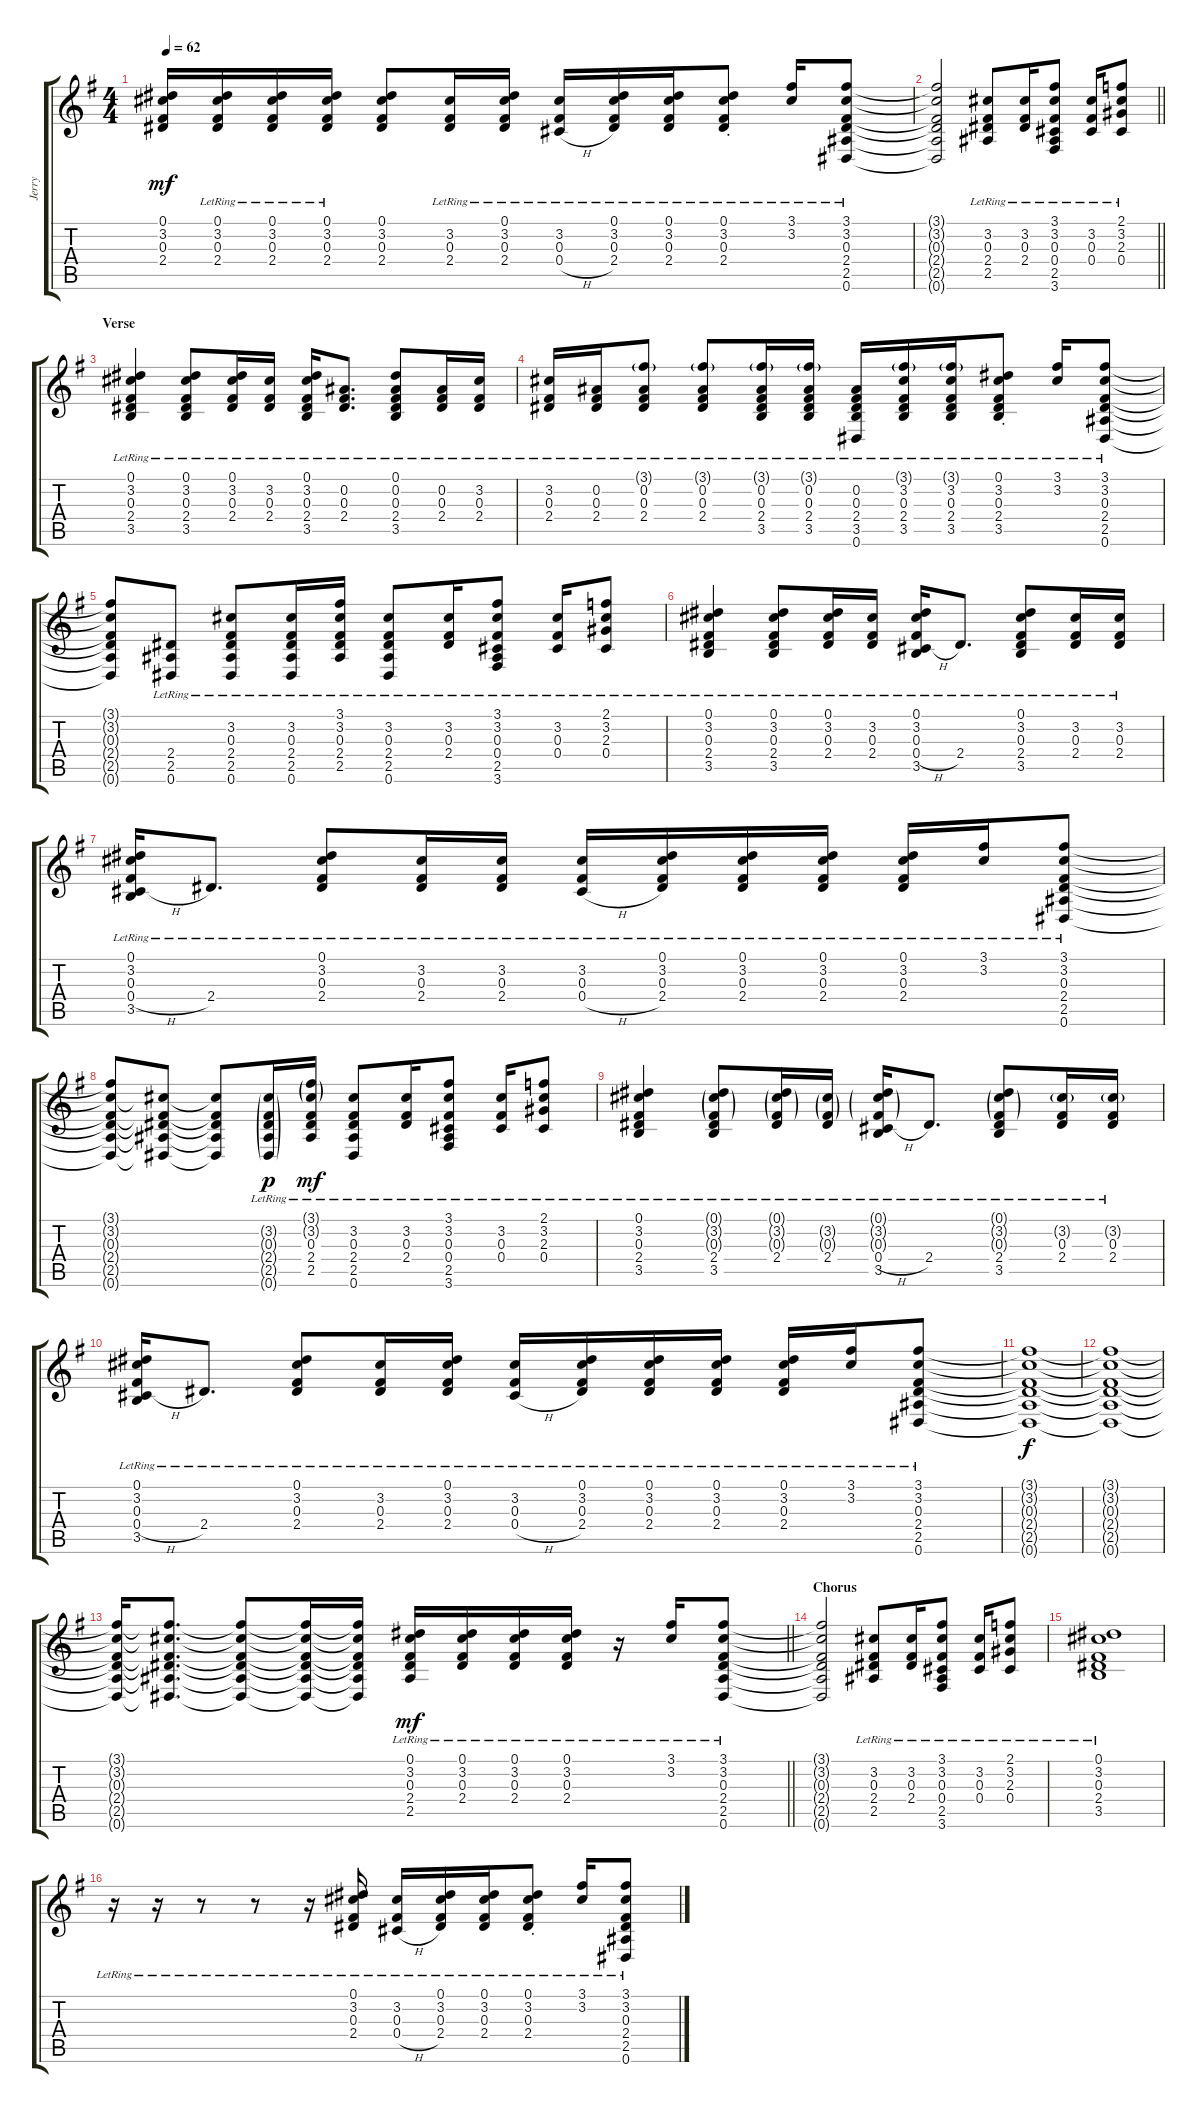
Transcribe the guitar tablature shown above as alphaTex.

\track ("Jerry" "Jerry") {instrument acousticguitarnylon}
\staff {score tabs}
\tuning (Eb4 Bb3 Gb3 Db3 Ab2 Eb2) {hide}
\ts (4 4)
\tempo 62
\clef g2
\ks eminor
(0.1 3.2 0.3 2.4).16{dy mf} (0.1{lr} 3.2{lr} 0.3{lr} 2.4{lr}).16 (0.1{lr} 3.2{lr} 0.3{lr} 2.4{lr}).16 (0.1{lr} 3.2{lr} 0.3{lr} 2.4{lr}).16 (0.1 3.2 0.3 2.4).8 (3.2{lr} 0.3{lr} 2.4{lr}).16 (0.1{lr} 3.2{lr} 0.3{lr} 2.4{lr}).16 (3.2{lr} 0.3{lr} 0.4{h lr}).16 (0.1{lr} 3.2{lr} 0.3{lr} 2.4{lr}).16 (0.1{lr} 3.2{lr} 0.3{lr} 2.4{lr}).16 (0.1{st lr} 3.2{st lr} 0.3{st lr} 2.4{st lr}).8 (3.1{lr} 3.2{lr}).16 (3.1{lr} 3.2{lr} 0.3{lr} 2.4{lr} 2.5{lr} 0.6{lr}).8 |
\barLineRight lightlight
(3.1{t} 3.2{t} 0.3{t} 2.4{t} 2.5{t} 0.6{t}).2 (3.2{lr} 0.3{lr} 2.4{lr} 2.5{lr}).8 (3.2{lr} 0.3{lr} 2.4{lr}).16 (3.1{lr} 3.2{lr} 0.3{lr} 0.4{lr} 2.5{lr} 3.6{lr}).8 (3.2{lr} 0.3{lr} 0.4{lr}).16 (2.1{lr} 3.2{lr} 2.3{lr} 0.4{lr}).8 |
\section ("" "Verse")
(0.1{lr} 3.2{lr} 0.3{lr} 2.4{lr} 3.5{lr}).4 (0.1{lr} 3.2{lr} 0.3{lr} 2.4{lr} 3.5{lr}).8 (0.1{lr} 3.2{lr} 0.3{lr} 2.4{lr}).16 (3.2{lr} 0.3{lr} 2.4{lr}).16 (0.1{lr} 3.2{lr} 0.3{lr} 2.4{lr} 3.5{lr}).16 (0.2{lr} 0.3{lr} 2.4{lr}).8{d} (0.1{lr} 0.2{lr} 0.3{lr} 2.4{lr} 3.5{lr}).8 (0.2{lr} 0.3{lr} 2.4{lr}).16 (3.2{lr} 0.3{lr} 2.4{lr}).16 |
(3.2{lr} 0.3{lr} 2.4{lr}).16 (0.2{lr} 0.3{lr} 2.4{lr}).16 (3.1{g lr} 0.2{lr} 0.3{lr} 2.4{lr}).8 (3.1{g lr} 0.2{lr} 0.3{lr} 2.4{lr}).8 (3.1{g lr} 0.2{lr} 0.3{lr} 2.4{lr} 3.5{lr}).16 (3.1{g lr} 0.2{lr} 0.3{lr} 2.4{lr} 3.5{lr}).16 (0.2{lr} 0.3{lr} 2.4{lr} 3.5{lr} 0.6{lr}).16 (3.1{g lr} 3.2{lr} 0.3{lr} 2.4{lr} 3.5{lr}).16 (3.1{g lr} 3.2{lr} 0.3{lr} 2.4{lr} 3.5{lr}).16 (0.1{st lr} 3.2{st lr} 0.3{st lr} 2.4{st lr} 3.5{lr}).8 (3.1{lr} 3.2{lr}).16 (3.1{lr} 3.2{lr} 0.3{lr} 2.4{lr} 2.5{lr} 0.6{lr}).8 |
(3.1{t} 3.2{t} 0.3{t} 2.4{t} 2.5{t} 0.6{t}).8 (2.4{lr} 2.5{lr} 0.6{lr}).8 (3.2{lr} 0.3{lr} 2.4{lr} 2.5{lr} 0.6{lr}).8 (3.2{lr} 0.3{lr} 2.4{lr} 2.5{lr} 0.6{lr}).16 (3.1{lr} 3.2{lr} 0.3{lr} 2.4{lr} 2.5{lr}).16 (3.2{lr} 0.3{lr} 2.4{lr} 2.5{lr} 0.6{lr}).8 (3.2{lr} 0.3{lr} 2.4{lr}).16 (3.1{lr} 3.2{lr} 0.3{lr} 0.4{lr} 2.5{lr} 3.6{lr}).8 (3.2{lr} 0.3{lr} 0.4{lr}).16 (2.1{lr} 3.2{lr} 2.3{lr} 0.4{lr}).8 |
(0.1{lr} 3.2{lr} 0.3{lr} 2.4{lr} 3.5{lr}).4 (0.1{lr} 3.2{lr} 0.3{lr} 2.4{lr} 3.5{lr}).8 (0.1{lr} 3.2{lr} 0.3{lr} 2.4{lr}).16 (3.2{lr} 0.3{lr} 2.4{lr}).16 (0.1{lr} 3.2{lr} 0.3{lr} 0.4{h lr} 3.5{lr}).16 2.4{lr}.8{d} (0.1{lr} 3.2{lr} 0.3{lr} 2.4{lr} 3.5{lr}).8 (3.2{lr} 0.3{lr} 2.4{lr}).16 (3.2{lr} 0.3{lr} 2.4{lr}).16 |
(0.1{lr} 3.2{lr} 0.3{lr} 0.4{h lr} 3.5{lr}).16 2.4{lr}.8{d} (0.1{lr} 3.2{lr} 0.3{lr} 2.4{lr}).8 (3.2{lr} 0.3{lr} 2.4{lr}).16 (3.2{lr} 0.3{lr} 2.4{lr}).16 (3.2{lr} 0.3{lr} 0.4{h lr}).16 (0.1{lr} 3.2{lr} 0.3{lr} 2.4{lr}).16 (0.1{lr} 3.2{lr} 0.3{lr} 2.4{lr}).16 (0.1{lr} 3.2{lr} 0.3{lr} 2.4{lr}).16 (0.1{lr} 3.2{lr} 0.3{lr} 2.4{lr}).16 (3.1{lr} 3.2{lr}).16 (3.1{lr} 3.2{lr} 0.3{lr} 2.4{lr} 2.5{lr} 0.6{lr}).8 |
(3.1{t} 3.2{t} 0.3{t} 2.4{t} 2.5{t} 0.6{t}).8 (3.2{t} 0.3{t} 2.4{t} 2.5{t} 0.6{t}).8 (3.2{t} 0.3{t} 2.4{t} 2.5{t} 0.6{t}).8 (3.2{g lr} 0.3{g lr} 2.4{g lr} 2.5{g lr} 0.6{g lr}).16{dy p} (3.1{g lr} 3.2{g lr} 0.3{lr} 2.4{lr} 2.5{lr}).16{dy mf} (3.2{lr} 0.3{lr} 2.4{lr} 2.5{lr} 0.6{lr}).8 (3.2{lr} 0.3{lr} 2.4{lr}).16 (3.1{lr} 3.2{lr} 0.3{lr} 0.4{lr} 2.5{lr} 3.6{lr}).8 (3.2{lr} 0.3{lr} 0.4{lr}).16 (2.1{lr} 3.2{lr} 2.3{lr} 0.4{lr}).8 |
(0.1{lr} 3.2{lr} 0.3{lr} 2.4{lr} 3.5{lr}).4 (0.1{g lr} 3.2{g lr} 0.3{g lr} 2.4{lr} 3.5{lr}).8 (0.1{g lr} 3.2{g lr} 0.3{g lr} 2.4{lr}).16 (3.2{g lr} 0.3{g lr} 2.4{lr}).16 (0.1{g lr} 3.2{g lr} 0.3{g lr} 0.4{h lr} 3.5{lr}).16 2.4{lr}.8{d} (0.1{g lr} 3.2{g lr} 0.3{g lr} 2.4{lr} 3.5{lr}).8 (3.2{g lr} 0.3{lr} 2.4{lr}).16 (3.2{g lr} 0.3{lr} 2.4{lr}).16 |
(0.1{lr} 3.2{lr} 0.3{lr} 0.4{h lr} 3.5{lr}).16 2.4{lr}.8{d} (0.1{lr} 3.2{lr} 0.3{lr} 2.4{lr}).8 (3.2{lr} 0.3{lr} 2.4{lr}).16 (0.1 3.2{lr} 0.3{lr} 2.4{lr}).16 (3.2{lr} 0.3{lr} 0.4{h lr}).16 (0.1{lr} 3.2{lr} 0.3{lr} 2.4{lr}).16 (0.1{lr} 3.2{lr} 0.3{lr} 2.4{lr}).16 (0.1{lr} 3.2{lr} 0.3{lr} 2.4{lr}).16 (0.1{lr} 3.2{lr} 0.3{lr} 2.4{lr}).16 (3.1{lr} 3.2{lr}).16 (3.1{lr} 3.2{lr} 0.3{lr} 2.4{lr} 2.5{lr} 0.6{lr}).8 |
(3.1{t} 3.2{t} 0.3{t} 2.4{t} 2.5{t} 0.6{t}).1{dy f} |
(3.1{t} 3.2{t} 0.3{t} 2.4{t} 2.5{t} 0.6{t}).1 |
\barLineRight lightlight
(3.1{t} 3.2{t} 0.3{t} 2.4{t} 2.5{t} 0.6{t}).16 (3.1{t} 3.2{t} 0.3{t} 2.4{t} 2.5{t} 0.6{t}).8{d} (3.1{t} 3.2{t} 0.3{t} 2.4{t} 2.5{t} 0.6{t}).8 (3.1{t} 3.2{t} 0.3{t} 2.4{t} 2.5{t} 0.6{t}).16 (3.1{t} 3.2{t} 0.3{t} 2.4{t} 2.5{t} 0.6{t}).16 (0.1 3.2{lr} 0.3{lr} 2.4{lr} 2.5).16{dy mf} (0.1{lr} 3.2{lr} 0.3{lr} 2.4{lr}).16 (0.1{lr} 3.2{lr} 0.3{lr} 2.4{lr}).16 (0.1{lr} 3.2{lr} 0.3{lr} 2.4{lr}).16 r.16 (3.1{lr} 3.2{lr}).16 (3.1{lr} 3.2{lr} 0.3{lr} 2.4{lr} 2.5{lr} 0.6{lr}).8 |
\section ("" "Chorus")
(3.1{t} 3.2{t} 0.3{t} 2.4{t} 2.5{t} 0.6{t}).2 (3.2{lr} 0.3{lr} 2.4{lr} 2.5{lr}).8 (3.2{lr} 0.3{lr} 2.4{lr}).16 (3.1{lr} 3.2{lr} 0.3{lr} 0.4{lr} 2.5{lr} 3.6{lr}).8 (3.2{lr} 0.3{lr} 0.4{lr}).16 (2.1{lr} 3.2{lr} 2.3{lr} 0.4{lr}).8 |
(0.1{lr} 3.2{lr} 0.3{lr} 2.4{lr} 3.5{lr}).1 |
r.16 r.16 r.8 r.8 r.16 (0.1{lr} 3.2{lr} 0.3{lr} 2.4{lr}).16 (3.2{lr} 0.3{lr} 0.4{h lr}).16 (0.1{lr} 3.2{lr} 0.3{lr} 2.4{lr}).16 (0.1{lr} 3.2{lr} 0.3{lr} 2.4{lr}).16 (0.1{st lr} 3.2{st lr} 0.3{st lr} 2.4{st lr}).8 (3.1{lr} 3.2{lr}).16 (3.1{lr} 3.2{lr} 0.3{lr} 2.4{lr} 2.5{lr} 0.6{lr}).8
